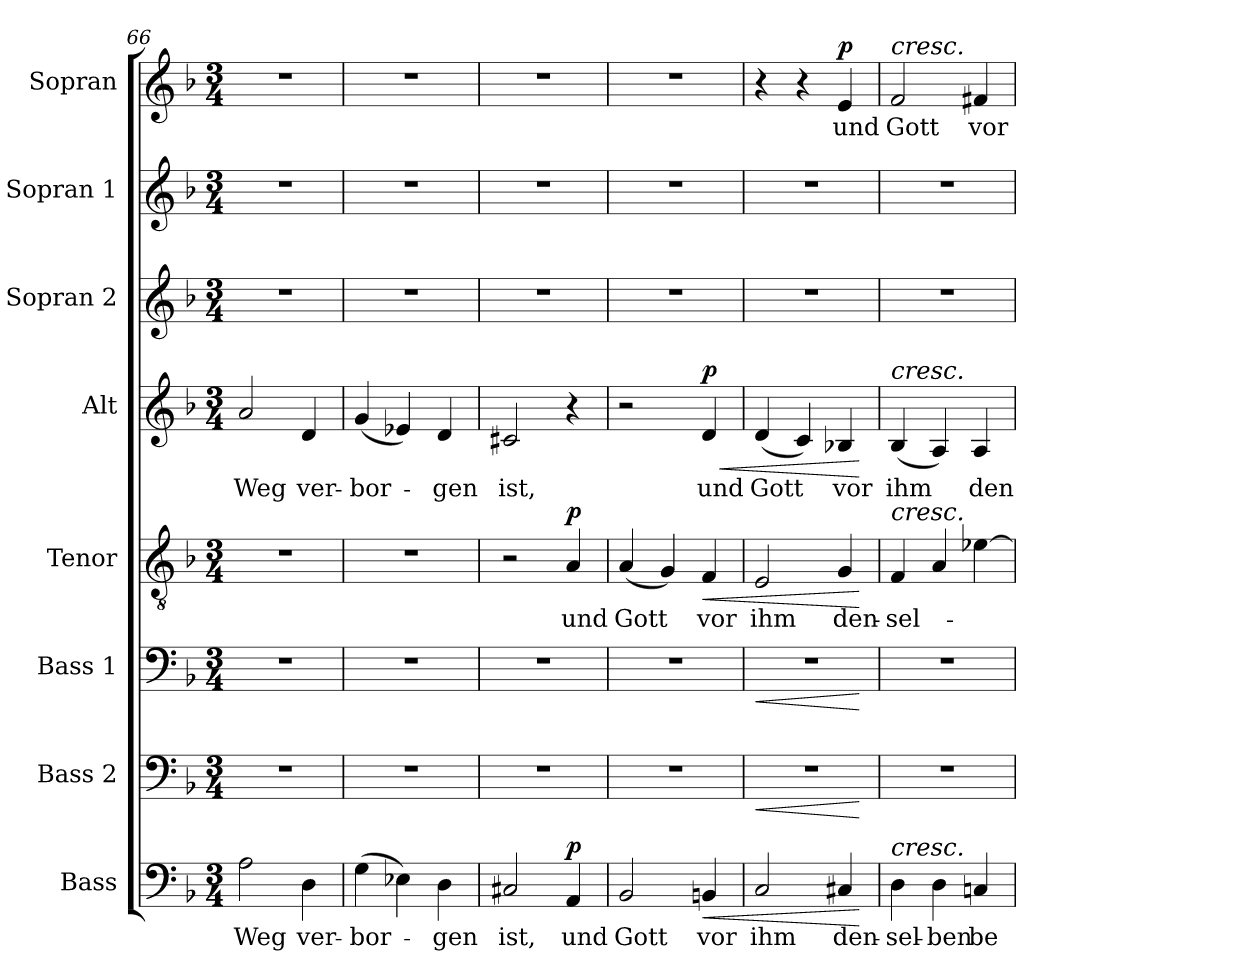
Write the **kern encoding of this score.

**kern	**text	**dynam	**kern	**dynam	**kern	**dynam	**kern	**text	**dynam	**kern	**text	**dynam	**kern	**kern	**kern	**text	**dynam
*part8	*part8	*part8	*part7	*part7	*part6	*part6	*part5	*part5	*part5	*part4	*part4	*part4	*part3	*part2	*part1	*part1	*part1
*staff8	*staff8	*staff8	*staff7	*staff7	*staff6	*staff6	*staff5	*staff5	*staff5	*staff4	*staff4	*staff4	*staff3	*staff2	*staff1	*staff1	*staff1
*I"Bass	*	*	*I"Bass 2	*	*I"Bass 1	*	*I"Tenor	*	*	*I"Alt	*	*	*I"Sopran 2	*I"Sopran 1	*I"Sopran	*	*
*clefF4	*	*	*clefF4	*	*clefF4	*	*clefGv2	*	*	*clefG2	*	*	*clefG2	*clefG2	*clefG2	*	*
*k[b-]	*	*	*k[b-]	*	*k[b-]	*	*k[b-]	*	*	*k[b-]	*	*	*k[b-]	*k[b-]	*k[b-]	*	*
*M3/4	*	*	*M3/4	*	*M3/4	*	*M3/4	*	*	*M3/4	*	*	*M3/4	*M3/4	*M3/4	*	*
=66	=66	=66	=66	=66	=66	=66	=66	=66	=66	=66	=66	=66	=66	=66	=66	=66	=66
2A\	Weg	.	2.r	.	2.r	.	2.r	.	.	2a/	Weg	.	2.r	2.r	2.r	.	.
4D\	ver-	.	.	.	.	.	.	.	.	4d/	ver-	.	.	.	.	.	.
=67	=67	=67	=67	=67	=67	=67	=67	=67	=67	=67	=67	=67	=67	=67	=67	=67	=67
(4G\	-bor-	.	2.r	.	2.r	.	2.r	.	.	(4g/	-bor-	.	2.r	2.r	2.r	.	.
4E-X\)	.	.	.	.	.	.	.	.	.	4e-X/)	.	.	.	.	.	.	.
4D\	-gen	.	.	.	.	.	.	.	.	4d/	-gen	.	.	.	.	.	.
=68	=68	=68	=68	=68	=68	=68	=68	=68	=68	=68	=68	=68	=68	=68	=68	=68	=68
2C#X/	ist,	.	2.r	.	2.r	.	2r	.	.	2c#X/	ist,	.	2.r	2.r	2.r	.	.
!	!	!LO:DY:a	!	!	!	!	!	!	!LO:DY:a	!	!	!	!	!	!	!	!
4AA/	und	p	.	.	.	.	4A/	und	p	4r	.	.	.	.	.	.	.
=69	=69	=69	=69	=69	=69	=69	=69	=69	=69	=69	=69	=69	=69	=69	=69	=69	=69
2BB-/	Gott	.	2.r	.	2.r	.	(4A/	Gott	.	2r	.	.	2.r	2.r	2.r	.	.
.	.	.	.	.	.	.	4G/)	.	.	.	.	.	.	.	.	.	.
!	!	!LO:HP:b	!	!	!	!	!	!	!LO:HP:b	!	!	!LO:HP:b	!	!	!	!	!
!	!	!	!	!	!	!	!	!	!	!	!	!LO:DY:n=1:a	!	!	!	!	!
4BBn/	vor	<	.	.	.	.	4F/	vor	<	4d/	und	< p	.	.	.	.	.
=70	=70	=70	=70	=70	=70	=70	=70	=70	=70	=70	=70	=70	=70	=70	=70	=70	=70
!	!	!	!	!LO:HP:b	!	!LO:HP:b	!	!	!	!	!	!	!	!	!	!	!
2C/	ihm	.	2.r	<	2.r	<	2E/	ihm	.	(4d/	Gott	.	2.r	2.r	4r	.	.
.	.	.	.	.	.	.	.	.	.	4c/)	.	.	.	.	4r	.	.
!	!	!	!	!	!	!	!	!	!	!	!	!	!	!	!	!	!LO:DY:a
4C#X/	den-	.	.	.	.	.	4G/	den-	.	4B-X/	vor	.	.	.	4e/	und	p
.	.	[	.	[	.	[	.	.	[	.	.	[	.	.	.	.	.
=71	=71	=71	=71	=71	=71	=71	=71	=71	=71	=71	=71	=71	=71	=71	=71	=71	=71
!	!	!	!	!	!	!	!	!	!	!	!	!	!	!	!LO:TX:a:i:t=cresc.	!	!
!	!	!	!	!	!	!	!	!	!	!LO:TX:a:i:t=cresc.	!	!	!	!	!	!	!
!	!	!	!	!	!	!	!LO:TX:a:i:t=cresc.	!	!	!	!	!	!	!	!	!	!
!LO:TX:a:i:t=cresc.	!	!	!	!	!	!	!	!	!	!	!	!	!	!	!	!	!
4D\	-sel-	.	2.r	.	2.r	.	4F/	-sel-	.	(4B-/	ihm	.	2.r	2.r	2f/	Gott	.
4D\	-ben	.	.	.	.	.	4A/	.	.	4A/)	.	.	.	.	.	.	.
4Cn/	be-	.	.	.	.	.	[4e-X\	.	.	4A/	den-	.	.	.	4f#X/	vor	.
=	=	=	=	=	=	=	=	=	=	=	=	=	=	=	=	=	=
*-	*-	*-	*-	*-	*-	*-	*-	*-	*-	*-	*-	*-	*-	*-	*-	*-	*-
